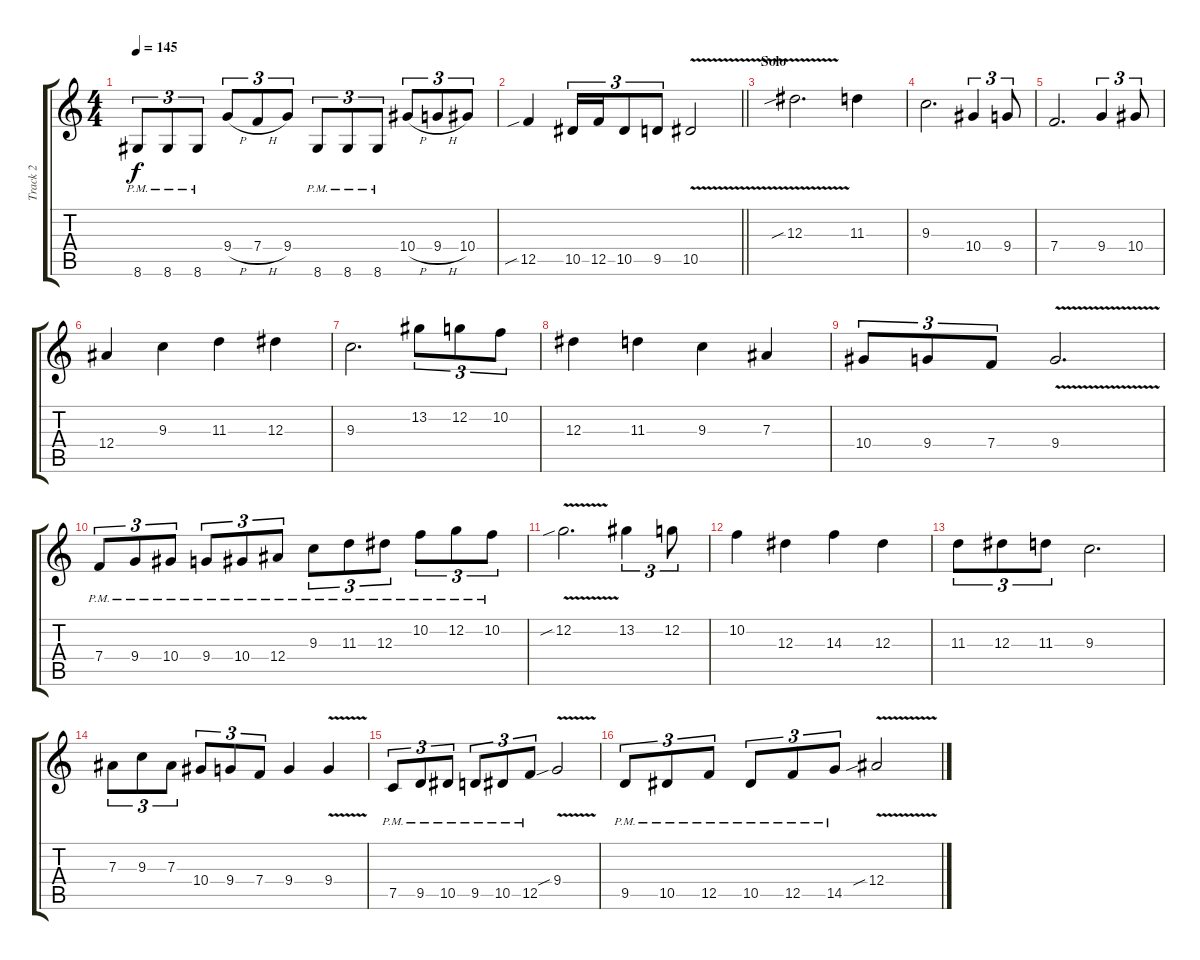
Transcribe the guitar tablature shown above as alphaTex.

\track ("Track 2" "Track 2") {instrument overdrivenguitar}
\staff {score tabs}
\tuning (C4 G3 Eb3 Bb2 F2 C2) {hide}
\ts (4 4)
\tempo 145
\clef g2
\ks c
8.6{pm}.8{tu (3 2) dy f} 8.6{pm}.8{tu (3 2)} 8.6{pm}.8{tu (3 2)} 9.4{h}.8{tu (3 2)} 7.4{h}.8{tu (3 2)} 9.4.8{tu (3 2)} 8.6{pm}.8{tu (3 2)} 8.6{pm}.8{tu (3 2)} 8.6{pm}.8{tu (3 2)} 10.4{h}.8{tu (3 2)} 9.4{h}.8{tu (3 2)} 10.4.8{tu (3 2)} |
\barLineRight lightlight
12.5{sib}.4 10.5.16{tu (3 2)} 12.5.16{tu (3 2)} 10.5.8{tu (3 2)} 9.5.8{tu (3 2)} 10.5{v}.2 |
\section ("" "Solo")
12.3{v sib}.2{d balance 8} 11.3.4 |
9.3.2{d} 10.4.4{tu (3 2)} 9.4.8{tu (3 2)} |
7.4.2{d} 9.4.4{tu (3 2)} 10.4.8{tu (3 2)} |
12.4.4 9.3.4 11.3.4 12.3.4 |
9.3.2{d} 13.2.8{tu (3 2)} 12.2.8{tu (3 2)} 10.2.8{tu (3 2)} |
12.3.4 11.3.4 9.3.4 7.3.4 |
10.4.8{tu (3 2)} 9.4.8{tu (3 2)} 7.4.8{tu (3 2)} 9.4{v}.2{d} |
7.4{pm}.8{tu (3 2)} 9.4{pm}.8{tu (3 2)} 10.4{pm}.8{tu (3 2)} 9.4{pm}.8{tu (3 2)} 10.4{pm}.8{tu (3 2)} 12.4{pm}.8{tu (3 2)} 9.3{pm}.8{tu (3 2)} 11.3{pm}.8{tu (3 2)} 12.3{pm}.8{tu (3 2)} 10.2{pm}.8{tu (3 2)} 12.2{pm}.8{tu (3 2)} 10.2{pm}.8{tu (3 2)} |
12.2{v sib}.2{d} 13.2.4{tu (3 2)} 12.2.8{tu (3 2)} |
10.2.4 12.3.4 14.3.4 12.3.4 |
11.3.8{tu (3 2)} 12.3.8{tu (3 2)} 11.3.8{tu (3 2)} 9.3.2{d} |
7.3.8{tu (3 2)} 9.3.8{tu (3 2)} 7.3.8{tu (3 2)} 10.4.8{tu (3 2)} 9.4.8{tu (3 2)} 7.4.8{tu (3 2)} 9.4.4 9.4{v}.4 |
7.5{pm}.8{tu (3 2)} 9.5{pm}.8{tu (3 2)} 10.5{pm}.8{tu (3 2)} 9.5{pm}.8{tu (3 2)} 10.5{pm}.8{tu (3 2)} 12.5{pm}.8{tu (3 2)} 9.4{v sib}.2 |
9.5{pm}.8{tu (3 2)} 10.5{pm}.8{tu (3 2)} 12.5{pm}.8{tu (3 2)} 10.5{pm}.8{tu (3 2)} 12.5{pm}.8{tu (3 2)} 14.5{pm}.8{tu (3 2)} 12.4{v sib}.2
